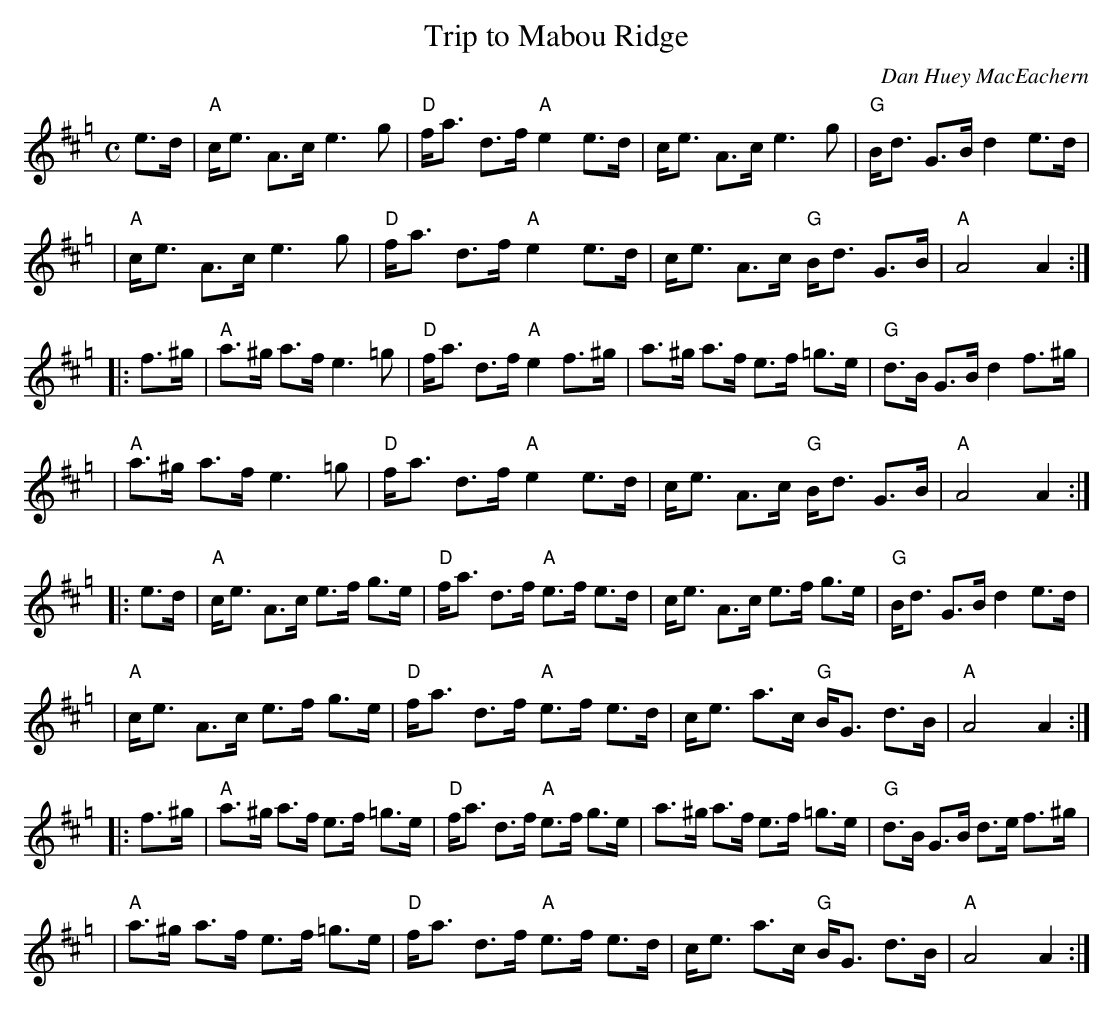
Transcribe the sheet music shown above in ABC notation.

X:1
T: Trip to Mabou Ridge
C: Dan Huey MacEachern
M: C
L: 1/8
K: Amix=g
e>d \
| "A"c<e A>c e3 g | "D"f<a d>f "A"e2 e>d | c<e A>c e3 g | "G"B<d G>B d2 e>d |
| "A"c<e A>c e3 g | "D"f<a d>f "A"e2 e>d | c<e A>c "G"B<d G>B | "A"A4 A2 :|
|: f>^g \
| "A"a>^g a>f e3 =g | "D"f<a d>f "A"e2 f>^g | a>^g a>f e>f =g>e | "G"d>B G>B d2 f>^g |
| "A"a>^g a>f e3 =g | "D"f<a d>f "A"e2 e>d | c<e A>c "G"B<d G>B | "A"A4 A2 :|
|: e>d \
| "A"c<e A>c e>f g>e | "D"f<a d>f "A"e>f e>d | c<e A>c e>f g>e |"G"B<d G>B d2 e>d |
| "A"c<e A>c e>f g>e | "D"f<a d>f "A"e>f e>d | c<e a>c "G"B<G d>B | "A"A4 A2 :|
|: f>^g \
| "A"a>^g a>f e>f =g>e | "D"f<a d>f "A"e>f g>e | a>^g a>f e>f =g>e | "G"d>B G>B d>e f>^g |
| "A"a>^g a>f e>f =g>e | "D"f<a d>f "A"e>f e>d | c<e a>c "G"B<G d>B | "A"A4 A2 :|
